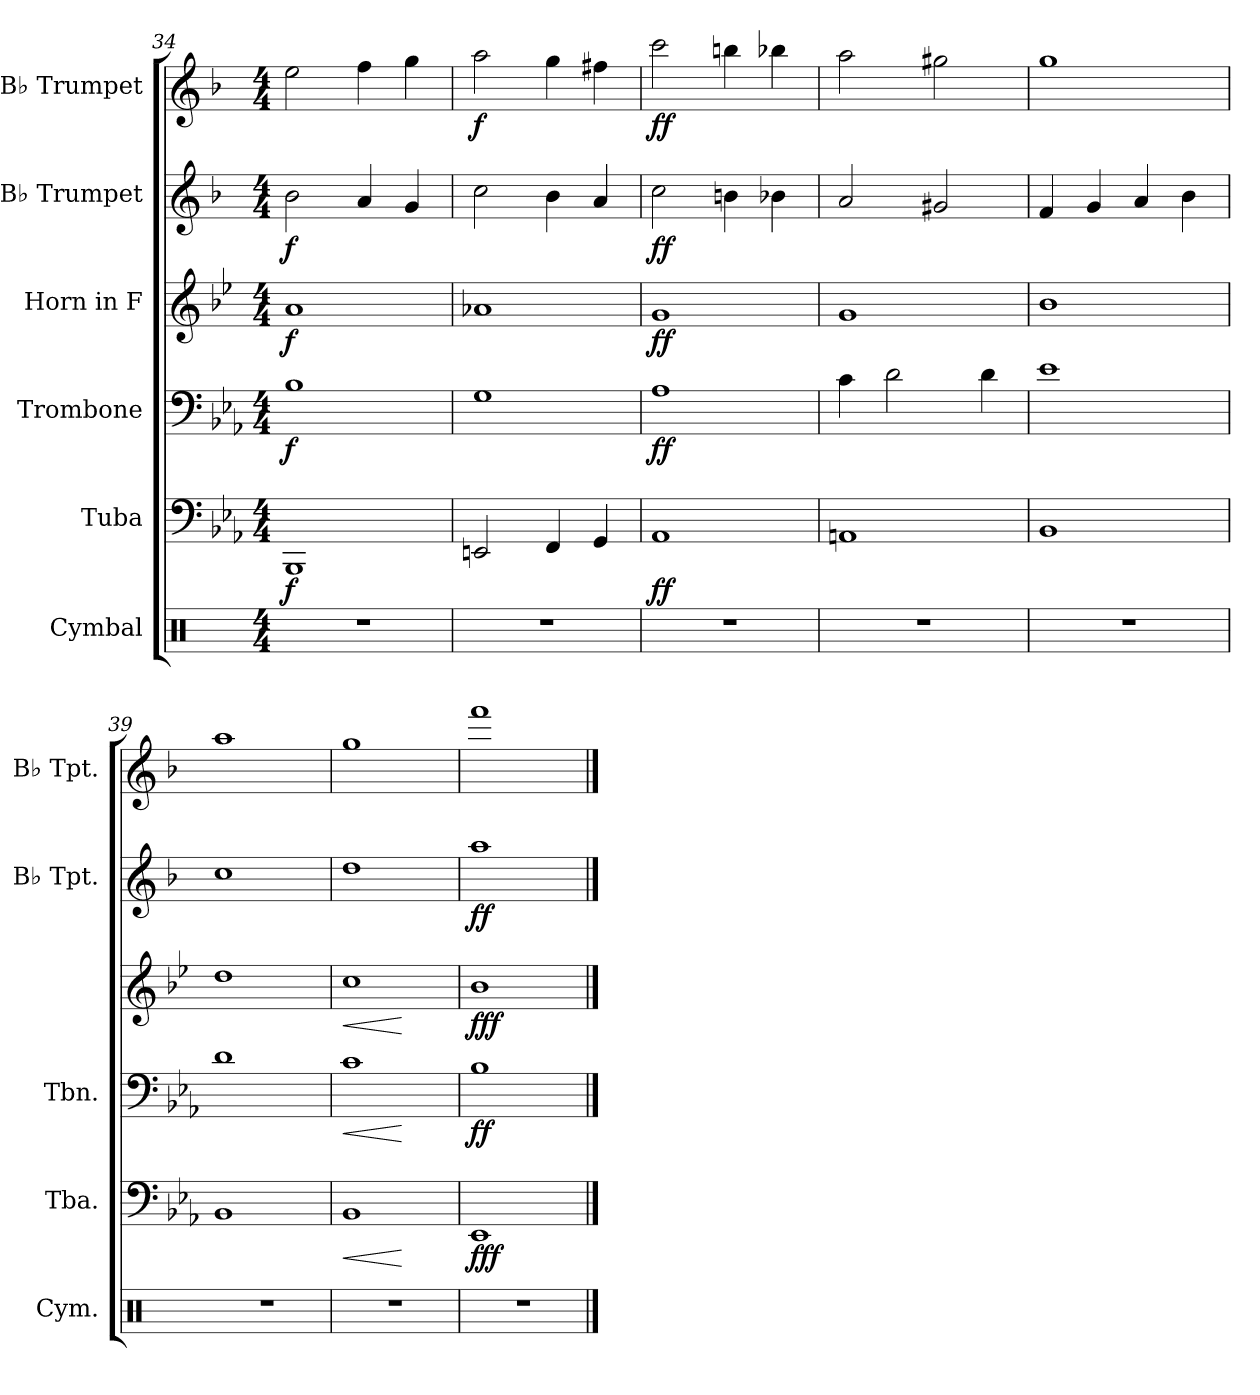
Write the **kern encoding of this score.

**kern	**kern	**dynam	**kern	**dynam	**kern	**dynam	**kern	**dynam	**kern	**dynam
*part6	*part5	*part5	*part4	*part4	*part3	*part3	*part2	*part2	*part1	*part1
*staff6	*staff5	*staff5	*staff4	*staff4	*staff3	*staff3	*staff2	*staff2	*staff1	*staff1
*I"Cymbal	*I"Tuba	*	*I"Trombone	*	*I"Horn in F	*	*I"B♭ Trumpet	*	*I"B♭ Trumpet	*
*I'Cym.	*I'Tba.	*	*I'Tbn.	*	*	*	*I'B♭ Tpt.	*	*I'B♭ Tpt.	*
*clefX	*clefF4	*	*clefF4	*	*clefG2	*	*clefG2	*	*clefG2	*
*	*	*	*	*	*ITrd4c7	*	*ITrd1c2	*	*ITrd1c2	*
*k[]	*k[b-e-a-]	*	*k[b-e-a-]	*	*k[b-e-a-]	*	*k[b-e-a-]	*	*k[b-e-a-]	*
*M4/4	*M4/4	*	*M4/4	*	*M4/4	*	*M4/4	*	*M4/4	*
*MM125	*MM125	*	*MM125	*	*MM125	*	*MM125	*	*MM125	*
=34	=34	=34	=34	=34	=34	=34	=34	=34	=34	=34
!	!	!LO:DY:b	!	!LO:DY:b	!	!LO:DY:b	!	!LO:DY:b	!	!
1r	1BBB-	f	1B-	f	1d	f	2a-\	f	2dd\	.
.	.	.	.	.	.	.	4g/	.	4ee-\	.
.	.	.	.	.	.	.	4f/	.	4ff\	.
=35	=35	=35	=35	=35	=35	=35	=35	=35	=35	=35
!	!	!	!	!	!	!	!	!	!	!LO:DY:b
1r	2EEn/	.	1G	.	1d-X	.	2b-\	.	2gg\	f
.	4FF/	.	.	.	.	.	4a-\	.	4ff\	.
.	4GG/	.	.	.	.	.	4g/	.	4een\	.
=36	=36	=36	=36	=36	=36	=36	=36	=36	=36	=36
!	!	!LO:DY:b	!	!LO:DY:b	!	!LO:DY:b	!	!LO:DY:b	!	!LO:DY:b
1r	1AA-	ff	1A-	ff	1c	ff	2b-\	ff	2bb-\	ff
.	.	.	.	.	.	.	4an\	.	4aan\	.
.	.	.	.	.	.	.	4a-X\	.	4aa-X\	.
=37	=37	=37	=37	=37	=37	=37	=37	=37	=37	=37
1r	1AAn	.	4c\	.	1c	.	2g/	.	2gg\	.
.	.	.	2d\	.	.	.	.	.	.	.
.	.	.	.	.	.	.	2f#X/	.	2ff#X\	.
.	.	.	4d\	.	.	.	.	.	.	.
=38	=38	=38	=38	=38	=38	=38	=38	=38	=38	=38
1r	1BB-	.	1e-	.	1e-	.	4e-/	.	1ff	.
.	.	.	.	.	.	.	4f/	.	.	.
.	.	.	.	.	.	.	4g/	.	.	.
.	.	.	.	.	.	.	4a-\	.	.	.
=39	=39	=39	=39	=39	=39	=39	=39	=39	=39	=39
1r	1BB-	.	1d	.	1g	.	1b-	.	1gg	.
=40	=40	=40	=40	=40	=40	=40	=40	=40	=40	=40
!	!	!LO:HP:b	!	!LO:HP:b	!	!LO:HP:b	!	!	!	!
1r	1BB-	<	1c	<	1f	<	1cc	.	1ff	.
.	.	[	.	[	.	[	.	.	.	.
=41	=41	=41	=41	=41	=41	=41	=41	=41	=41	=41
!	!	!LO:DY:b	!	!LO:DY:b	!	!LO:DY:b	!	!LO:DY:b	!	!
1r	1EE-	fff	1B-	ff	1e-	fff	1gg	ff	1eee-	.
==	==	==	==	==	==	==	==	==	==	==
*-	*-	*-	*-	*-	*-	*-	*-	*-	*-	*-
